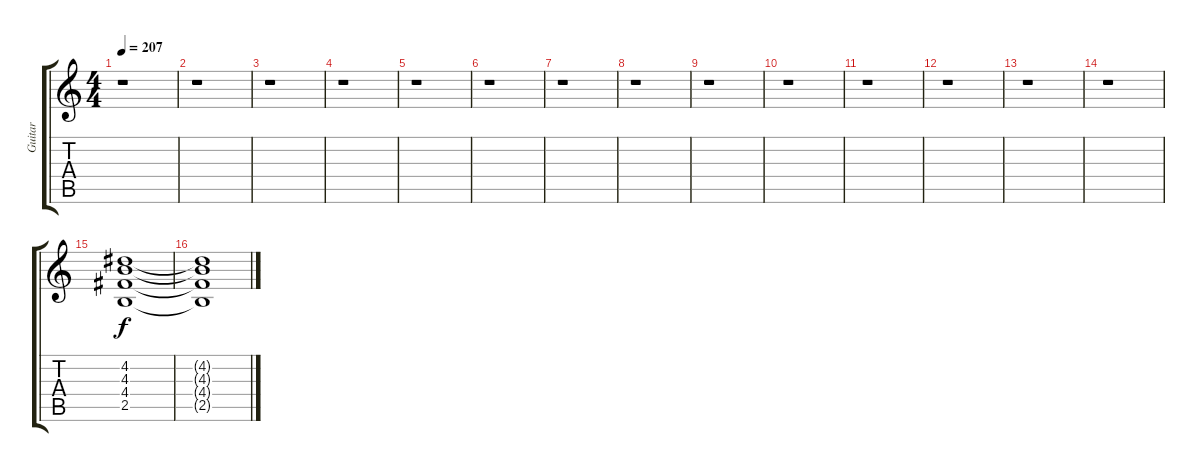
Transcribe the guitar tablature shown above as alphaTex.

\track ("Guitar" "Guitar") {instrument overdrivenguitar}
\staff {score tabs}
\tuning (E4 B3 G3 D3 A2 E2) {hide}
\ts (4 4)
\tempo 207
\clef g2
\ks c
r.1{dy f} |
r.1 |
r.1 |
r.1 |
r.1 |
r.1 |
r.1 |
r.1 |
r.1 |
r.1 |
r.1 |
r.1 |
r.1 |
r.1 |
(4.2 4.3 4.4 2.5).1 |
(4.2{t} 4.3{t} 4.4{t} 2.5{t}).1
